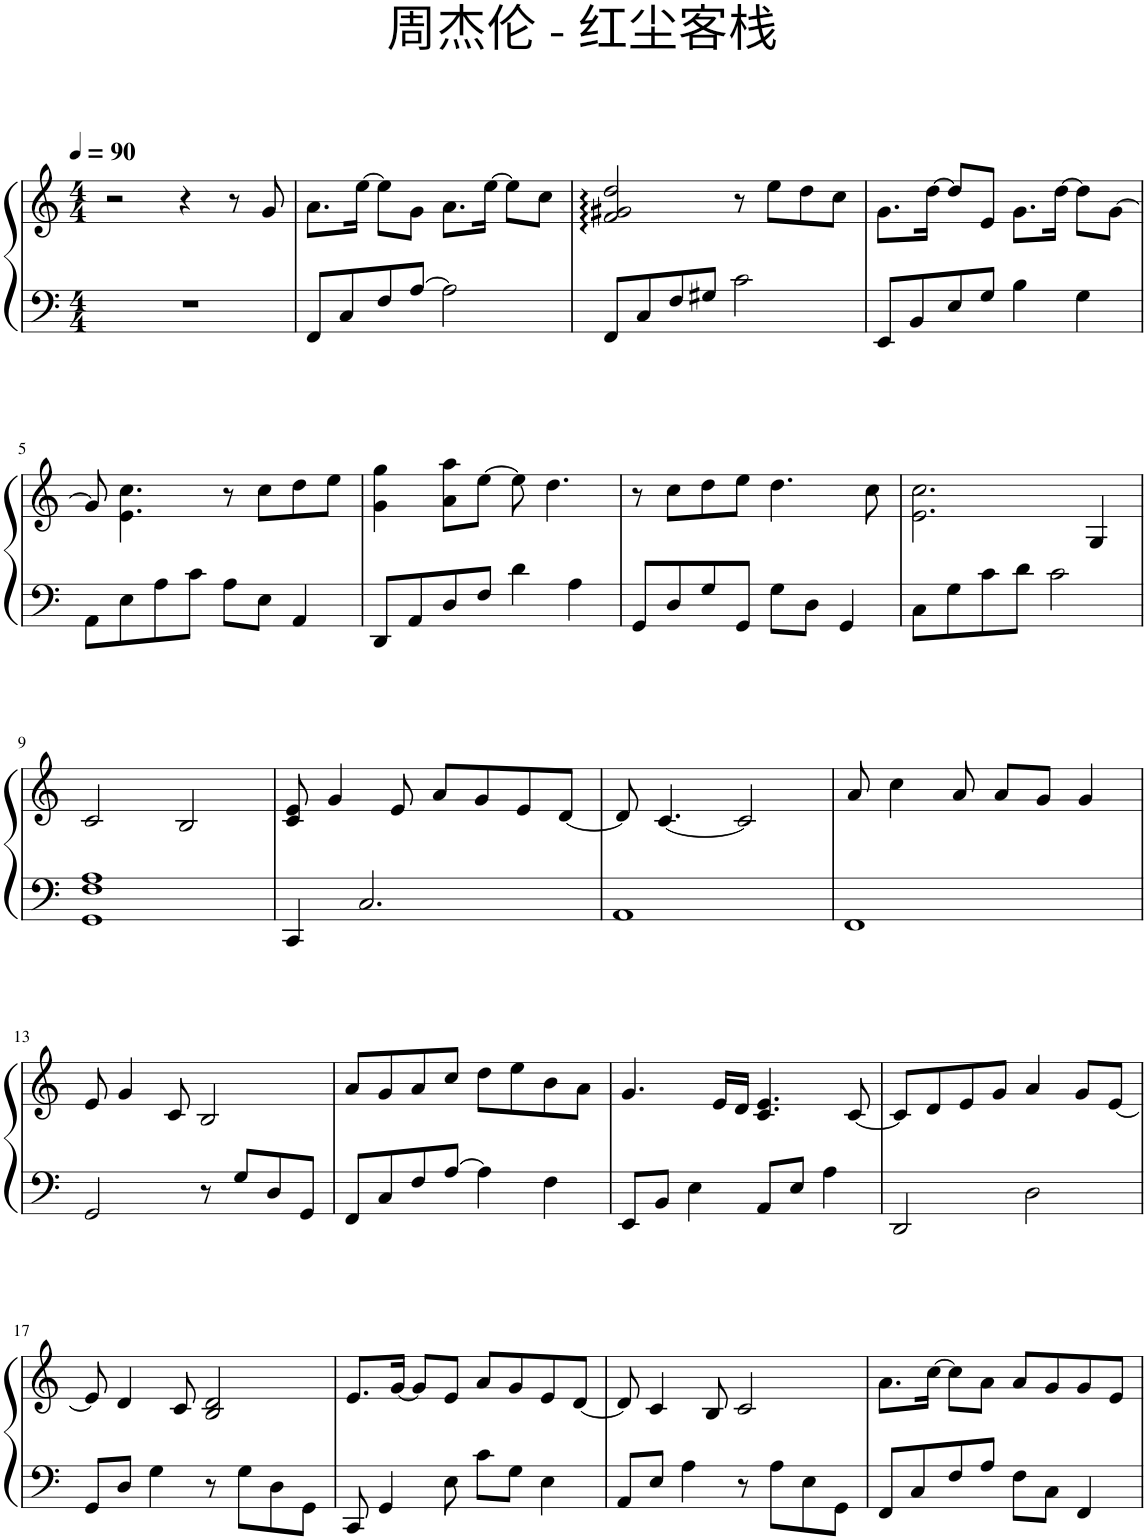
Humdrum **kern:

**kern	**kern
*part1	*part1
*staff2	*staff1
*I"Piano	*
*I'Pno.	*
*clefF4	*clefG2
*k[]	*k[]
*M4/4	*M4/4
*MM90	*MM90
=1	=1
1r	2r
.	4r
.	8r
.	8g/
=2	=2
8FF/L	8.a\L
8C/	.
.	[16ee\Jk
8F/	8ee\L]
[8A/J	8g\J
2A\]	8.a\L
.	[16ee\Jk
.	8ee\L]
.	8cc\J
=3	=3
8FF/L	2f/ 2g#X/ 2dd/
8C/	.
8F/	.
8G#X/J	.
2c\	8r
.	8ee\L
.	8dd\
.	8cc\J
=4	=4
8EE/L	8.g\L
8BB/	.
.	[16dd\Jk
8E/	8dd/L]
8G/J	8e/J
4B\	8.g\L
.	[16dd\Jk
4G\	8dd\L]
.	[8g\J
!!LO:LB:g=z
=5	=5
8AA\L	8g/]
8E\	4.e\ 4.cc\
8A\	.
8c\J	.
8A\L	8r
8E\J	8cc\L
4AA/	8dd\
.	8ee\J
=6	=6
8DD/L	4g\ 4gg\
8AA/	.
8D/	8a\ 8aa\L
8F/J	[8ee\J
4d\	8ee\]
.	4.dd\
4A\	.
=7	=7
8GG/L	8r
8D/	8cc\L
8G/	8dd\
8GG/J	8ee\J
8G\L	4.dd\
8D\J	.
4GG/	.
.	8cc\
=8	=8
8C\L	2.e\ 2.cc\
8G\	.
8c\	.
8d\J	.
2c\	.
.	4G/
!!LO:LB:g=z
=9	=9
1GG 1F 1A	2c/
.	2B/
=10	=10
4CC/	8c/ 8e/
.	4g/
2.C/	.
.	8e/
.	8a/L
.	8g/
.	8e/
.	[8d/J
=11	=11
1AA	8d/]
.	[4.c/
.	2c/]
=12	=12
1FF	8a/
.	4cc\
.	8a/
.	8a/L
.	8g/J
.	4g/
!!LO:LB:g=z
=13	=13
2GG/	8e/
.	4g/
.	8c/
8r	2B/
8G/L	.
8D/	.
8GG/J	.
=14	=14
8FF/L	8a/L
8C/	8g/
8F/	8a/
[8A/J	8cc/J
4A\]	8dd\L
.	8ee\
4F\	8b\
.	8a\J
=15	=15
8EE/L	4.g/
8BB/J	.
4E\	.
.	16e/LL
.	16d/JJ
8AA/L	4.c/ 4.e/
8E/J	.
4A\	.
.	[8c/
=16	=16
2DD/	8c/L]
.	8d/
.	8e/
.	8g/J
2D\	4a/
.	8g/L
.	[8e/J
!!LO:LB:g=z
=17	=17
8GG/L	8e/]
8D/J	4d/
4G\	.
.	8c/
8r	2B/ 2d/
8G\L	.
8D\	.
8GG\J	.
=18	=18
8CC/	8.e/L
4GG/	.
.	[16g/Jk
.	8g/L]
8E\	8e/J
8c\L	8a/L
8G\J	8g/
4E\	8e/
.	[8d/J
=19	=19
8AA/L	8d/]
8E/J	4c/
4A\	.
.	8B/
8r	2c/
8A\L	.
8E\	.
8GG\J	.
=20	=20
8FF/L	8.a\L
8C/	.
.	[16cc\Jk
8F/	8cc\L]
8A/J	8a\J
8F\L	8a/L
8C\J	8g/
4FF/	8g/
.	8e/J
=	=
*-	*-
